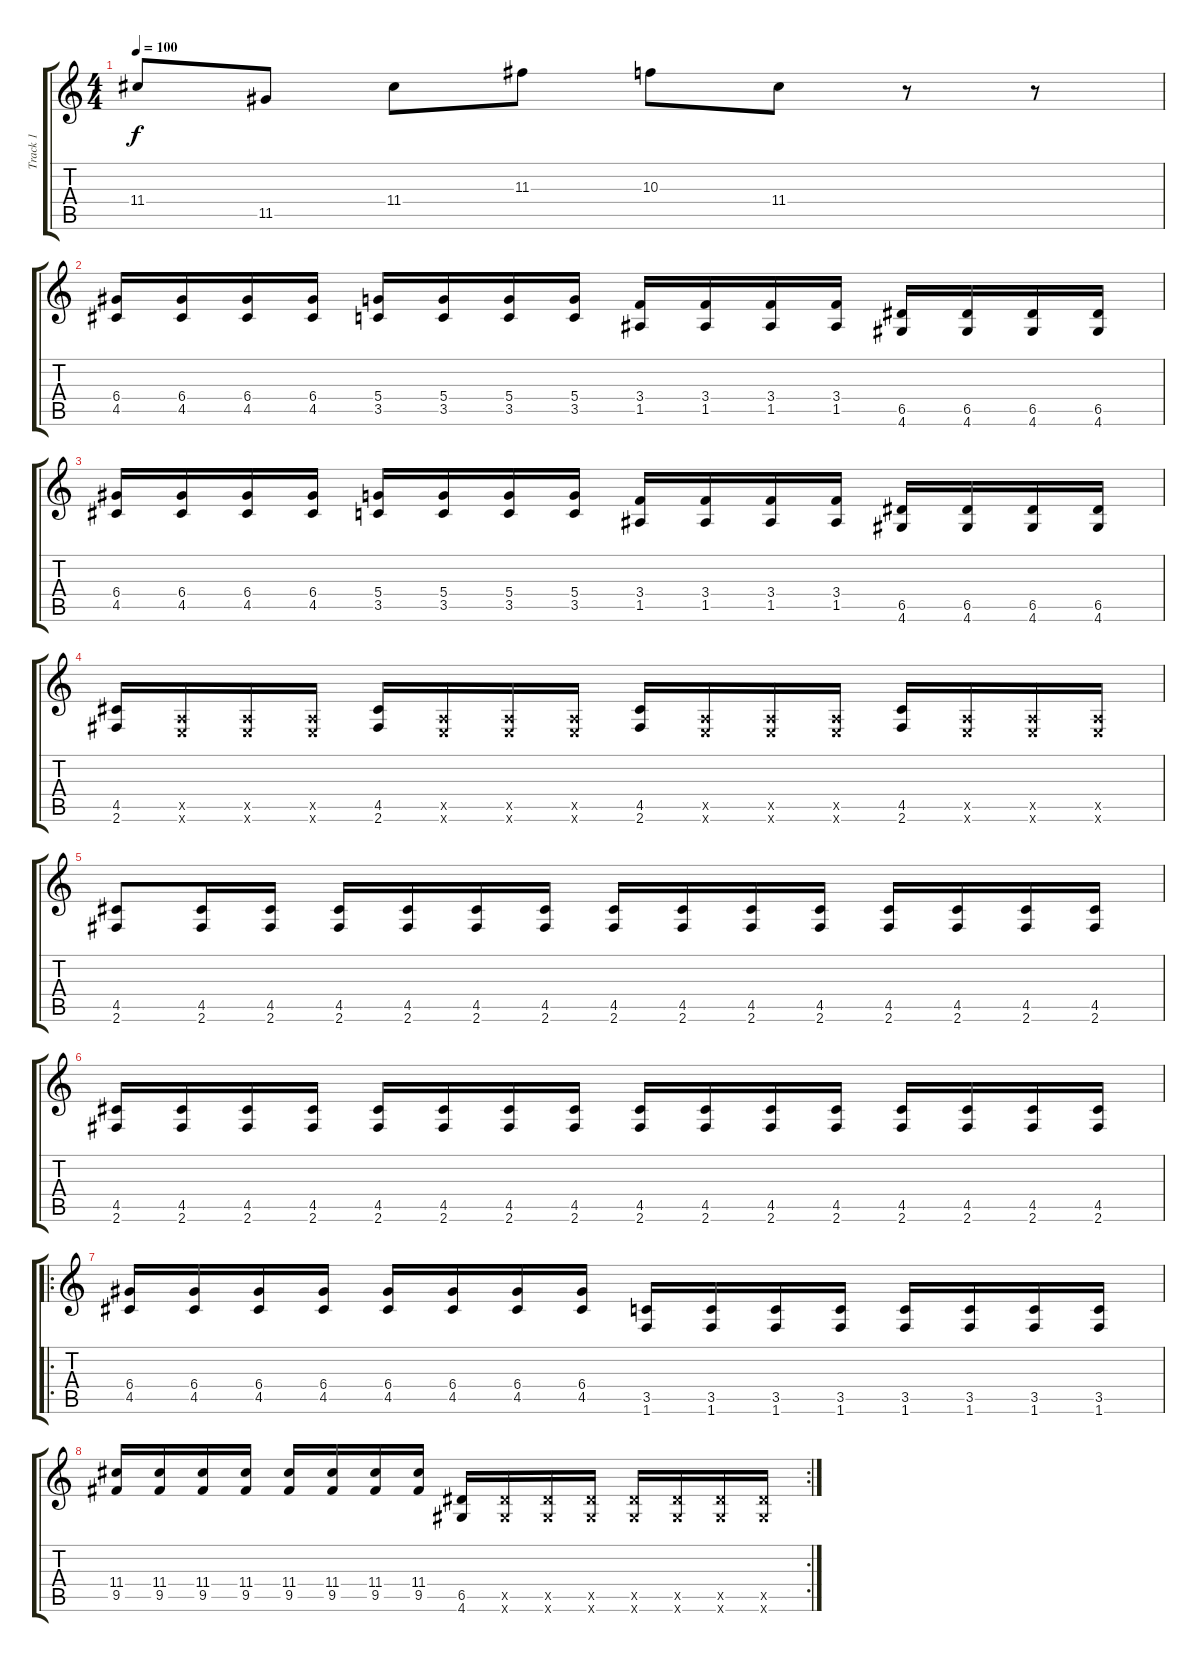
\track ("Track 1" "Track 1") {instrument electricguitarmuted}
\staff {score tabs}
\tuning (E4 B3 G3 D3 A2 E2) {hide}
\ts (4 4)
\tempo 100
\clef g2
\ks c
11.4.8{dy f instrument electricguitarmuted} 11.5.8 11.4.8 11.3.8 10.3.8 11.4.8 r.8 r.8 |
(6.4 4.5).16 (6.4 4.5).16 (6.4 4.5).16 (6.4 4.5).16 (5.4 3.5).16 (5.4 3.5).16 (5.4 3.5).16 (5.4 3.5).16 (3.4 1.5).16 (3.4 1.5).16 (3.4 1.5).16 (3.4 1.5).16 (6.5 4.6).16 (6.5 4.6).16 (6.5 4.6).16 (6.5 4.6).16 |
(6.4 4.5).16 (6.4 4.5).16 (6.4 4.5).16 (6.4 4.5).16 (5.4 3.5).16 (5.4 3.5).16 (5.4 3.5).16 (5.4 3.5).16 (3.4 1.5).16 (3.4 1.5).16 (3.4 1.5).16 (3.4 1.5).16 (6.5 4.6).16 (6.5 4.6).16 (6.5 4.6).16 (6.5 4.6).16 |
(4.5 2.6).16 (0.5{x} 0.6{x}).16 (0.5{x} 0.6{x}).16 (0.5{x} 0.6{x}).16 (4.5 2.6).16 (0.5{x} 0.6{x}).16 (0.5{x} 0.6{x}).16 (0.5{x} 0.6{x}).16 (4.5 2.6).16 (0.5{x} 0.6{x}).16 (0.5{x} 0.6{x}).16 (0.5{x} 0.6{x}).16 (4.5 2.6).16 (0.5{x} 0.6{x}).16 (0.5{x} 0.6{x}).16 (0.5{x} 0.6{x}).16 |
(4.5 2.6).8 (4.5 2.6).16 (4.5 2.6).16 (4.5 2.6).16 (4.5 2.6).16 (4.5 2.6).16 (4.5 2.6).16 (4.5 2.6).16 (4.5 2.6).16 (4.5 2.6).16 (4.5 2.6).16 (4.5 2.6).16 (4.5 2.6).16 (4.5 2.6).16 (4.5 2.6).16 |
(4.5 2.6).16 (4.5 2.6).16 (4.5 2.6).16 (4.5 2.6).16 (4.5 2.6).16 (4.5 2.6).16 (4.5 2.6).16 (4.5 2.6).16 (4.5 2.6).16 (4.5 2.6).16 (4.5 2.6).16 (4.5 2.6).16 (4.5 2.6).16 (4.5 2.6).16 (4.5 2.6).16 (4.5 2.6).16 |
\ro
(6.4 4.5).16 (6.4 4.5).16 (6.4 4.5).16 (6.4 4.5).16 (6.4 4.5).16 (6.4 4.5).16 (6.4 4.5).16 (6.4 4.5).16 (3.5 1.6).16 (3.5 1.6).16 (3.5 1.6).16 (3.5 1.6).16 (3.5 1.6).16 (3.5 1.6).16 (3.5 1.6).16 (3.5 1.6).16 |
\rc 2
(11.4 9.5).16 (11.4 9.5).16 (11.4 9.5).16 (11.4 9.5).16 (11.4 9.5).16 (11.4 9.5).16 (11.4 9.5).16 (11.4 9.5).16 (6.5 4.6).16 (6.5{x} 4.6{x}).16 (6.5{x} 4.6{x}).16 (6.5{x} 4.6{x}).16 (6.5{x} 4.6{x}).16 (6.5{x} 4.6{x}).16 (6.5{x} 4.6{x}).16 (6.5{x} 4.6{x}).16
